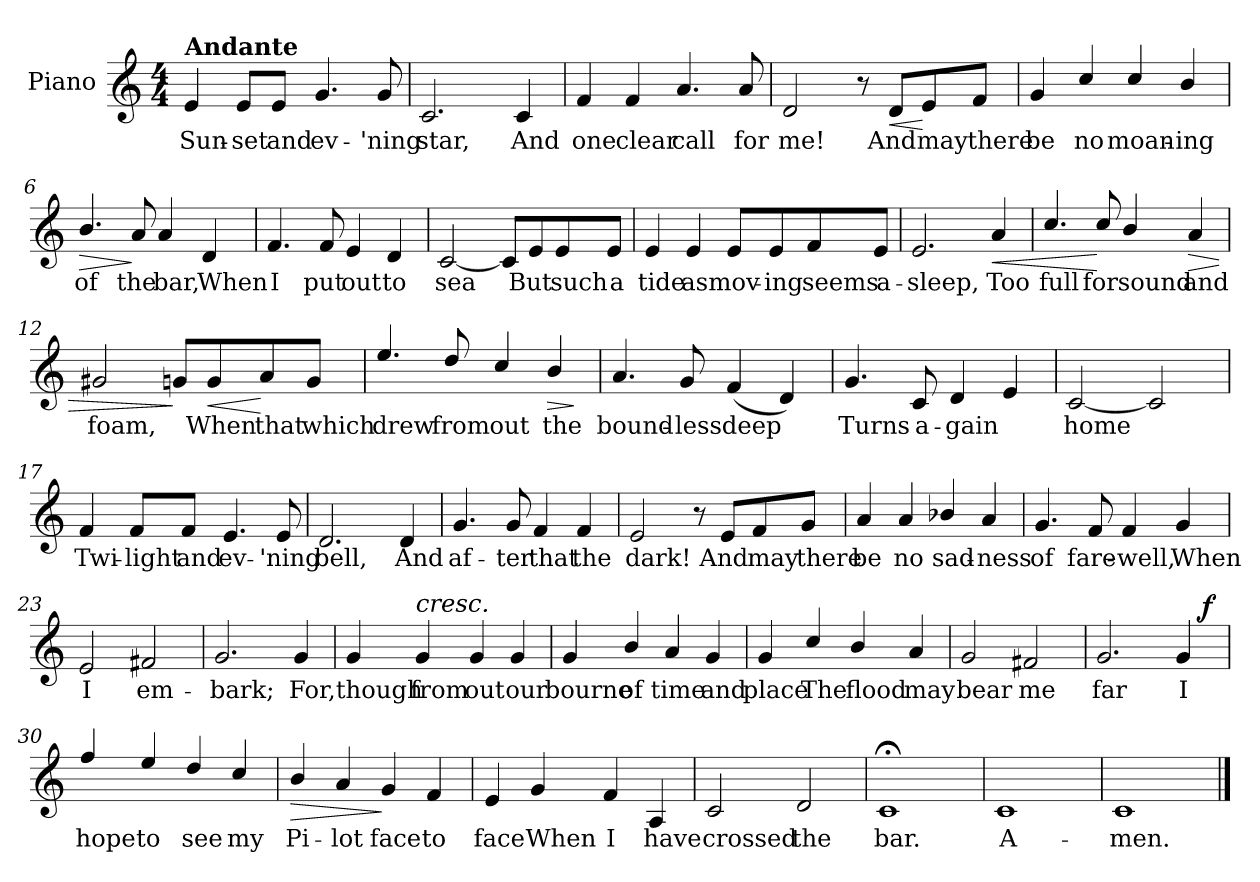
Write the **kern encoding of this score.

**kern	**text	**dynam
*part1	*part1	*part1
*staff1	*staff1	*staff1
*I"Piano	*	*
*I'Pno.	*	*
*clefG2	*	*
*k[]	*	*
*M4/4	*	*
=1	=1	=1
!LO:TX:a:B:t=Andante	!	!
!	!LO:LY:b	!
4e/	Sun-	.
!	!LO:LY:b	!
8e/L	-set	.
!	!LO:LY:b	!
8e/J	and	.
!	!LO:LY:b	!
4.g/	ev-	.
!	!LO:LY:b	!
8g/	-'ning	.
=2	=2	=2
!	!LO:LY:b	!
2.c/	star,	.
!	!LO:LY:b	!
4c/	And	.
=3	=3	=3
!	!LO:LY:b	!
4f/	one	.
!	!LO:LY:b	!
4f/	clear	.
!	!LO:LY:b	!
4.a/	call	.
!	!LO:LY:b	!
8a/	for	.
!!LO:LB:g=z
=4	=4	=4
!	!LO:LY:b	!
2d/	me!	.
8r	.	.
!	!LO:LY:b	!LO:HP:b
8d/L	And	<
!	!LO:LY:b	!
8e/	may	[
!	!LO:LY:b	!
8f/J	there	.
=5	=5	=5
!	!LO:LY:b	!
4g/	be	.
!	!LO:LY:b	!
4cc/	no	.
!	!LO:LY:b	!
4cc/	moan-	.
!	!LO:LY:b	!
4b/	-ing	.
=6	=6	=6
!	!LO:LY:b	!LO:HP:b
4.b/	of	>
!	!LO:LY:b	!
8a/	the	]
!	!LO:LY:b	!
4a/	bar,	.
!	!LO:LY:b	!
4d/	When	.
!!LO:LB:g=z
=7	=7	=7
!	!LO:LY:b	!
4.f/	I	.
!	!LO:LY:b	!
8f/	put	.
!	!LO:LY:b	!
4e/	out	.
!	!LO:LY:b	!
4d/	to	.
=8	=8	=8
!	!LO:LY:b	!
[2c/	sea	.
8c/L]	.	.
!	!LO:LY:b	!
8e/	But	.
!	!LO:LY:b	!
8e/	such	.
!	!LO:LY:b	!
8e/J	a	.
!!LO:LB:g=z
=9	=9	=9
!	!LO:LY:b	!
4e/	tide	.
!	!LO:LY:b	!
4e/	as	.
!	!LO:LY:b	!
8e/L	mov-	.
!	!LO:LY:b	!
8e/	-ing	.
!	!LO:LY:b	!
8f/	seems	.
!	!LO:LY:b	!
8e/J	a-	.
=10	=10	=10
!	!LO:LY:b	!
2.e/	-sleep,	.
!	!LO:LY:b	!LO:HP:b
4a/	Too	<
=11	=11	=11
!	!LO:LY:b	!
4.cc/	full	.
!	!LO:LY:b	!
8cc/	for	[
!	!LO:LY:b	!
4b/	sound	.
!	!LO:LY:b	!LO:HP:b
4a/	and	>
!!LO:LB:g=z
=12	=12	=12
!	!LO:LY:b	!
2g#X/	foam,	.
8gn/L	.	]
!	!LO:LY:b	!LO:HP:b
8g/	When	<
!	!LO:LY:b	!
8a/	that	[
!	!LO:LY:b	!
8g/J	which	.
=13	=13	=13
!	!LO:LY:b	!
4.ee/	drew	.
!	!LO:LY:b	!
8dd/	from	.
!	!LO:LY:b	!
4cc/	out	.
!	!LO:LY:b	!LO:HP:b
4b/	the	>
.	.	]
=14	=14	=14
!	!LO:LY:b	!
4.a/	bound-	.
!	!LO:LY:b	!
8g/	-less	.
!	!LO:LY:b	!
(4f/	deep	.
4d/)	.	.
!!LO:PB:g=z
=15	=15	=15
!	!LO:LY:b	!
4.g/	Turns	.
!	!LO:LY:b	!
8c/	a-	.
!	!LO:LY:b	!
4d/	-gain	.
4e/	.	.
=16	=16	=16
!	!LO:LY:b	!
[2c/	home	.
2c/]	.	.
=17	=17	=17
!	!LO:LY:b	!
4f/	Twi-	.
!	!LO:LY:b	!
8f/L	-light	.
!	!LO:LY:b	!
8f/J	and	.
!	!LO:LY:b	!
4.e/	ev-	.
!	!LO:LY:b	!
8e/	-'ning	.
=18	=18	=18
!	!LO:LY:b	!
2.d/	bell,	.
!	!LO:LY:b	!
4d/	And	.
!!LO:LB:g=z
=19	=19	=19
!	!LO:LY:b	!
4.g/	af-	.
!	!LO:LY:b	!
8g/	-ter	.
!	!LO:LY:b	!
4f/	that	.
!	!LO:LY:b	!
4f/	the	.
=20	=20	=20
!	!LO:LY:b	!
2e/	dark!	.
8r	.	.
!	!LO:LY:b	!
8e/L	And	.
!	!LO:LY:b	!
8f/	may	.
!	!LO:LY:b	!
8g/J	there	.
=21	=21	=21
!	!LO:LY:b	!
4a/	be	.
!	!LO:LY:b	!
4a/	no	.
!	!LO:LY:b	!
4b-X/	sad-	.
!	!LO:LY:b	!
4a/	-ness	.
=22	=22	=22
!	!LO:LY:b	!
4.g/	of	.
!	!LO:LY:b	!
8f/	fare-	.
!	!LO:LY:b	!
4f/	-well,	.
!	!LO:LY:b	!
4g/	When	.
!!LO:LB:g=z
=23	=23	=23
!	!LO:LY:b	!
2e/	I	.
!	!LO:LY:b	!
2f#X/	em-	.
=24	=24	=24
!	!LO:LY:b	!
2.g/	-bark;	.
!	!LO:LY:b	!
4g/	For,	.
=25	=25	=25
!	!LO:LY:b	!
4g/	though	.
!LO:TX:a:i:t=cresc.	!	!
!	!LO:LY:b	!
4g/	from	.
!	!LO:LY:b	!
4g/	out	.
!	!LO:LY:b	!
4g/	our	.
=26	=26	=26
!	!LO:LY:b	!
4g/	bourne	.
!	!LO:LY:b	!
4b/	of	.
!	!LO:LY:b	!
4a/	time	.
!	!LO:LY:b	!
4g/	and	.
!!LO:LB:g=z
=27	=27	=27
!	!LO:LY:b	!
4g/	place	.
!	!LO:LY:b	!
4cc/	The	.
!	!LO:LY:b	!
4b/	flood	.
!	!LO:LY:b	!
4a/	may	.
=28	=28	=28
!	!LO:LY:b	!
2g/	bear	.
!	!LO:LY:b	!
2f#X/	me	.
=29	=29	=29
!	!LO:LY:b	!
*^	*	*
2.g/	2..ryy	far	.
!	!	!LO:LY:b	!
4g/	.	I	.
!	!	!	!LO:DY:b
.	8ryy	.	f
*v	*v	*	*
=30	=30	=30
*^	*	*
!	!	!LO:LY:b	!
*v	*v	*	*
4ff/	hope	.
!	!LO:LY:b	!
4ee/	to	.
!	!LO:LY:b	!
4dd/	see	.
!	!LO:LY:b	!
4cc/	my	.
!!LO:LB:g=z
=31	=31	=31
!	!LO:LY:b	!LO:HP:b
4b/	Pi-	>
!	!LO:LY:b	!
4a/	-lot	.
!	!LO:LY:b	!
4g/	face	]
!	!LO:LY:b	!
4f/	to	.
=32	=32	=32
!	!LO:LY:b	!
4e/	face	.
!	!LO:LY:b	!
4g/	When	.
!	!LO:LY:b	!
4f/	I	.
!	!LO:LY:b	!
4A/	have	.
=33	=33	=33
!	!LO:LY:b	!
2c/	crossed	.
!	!LO:LY:b	!
2d/	the	.
=34	=34	=34
!	!LO:LY:b	!
1c;<	bar.	.
=35	=35	=35
!	!LO:LY:b	!
1c	A-	.
=36	=36	=36
!	!LO:LY:b	!
1c	-men.	.
==	==	==
*-	*-	*-
